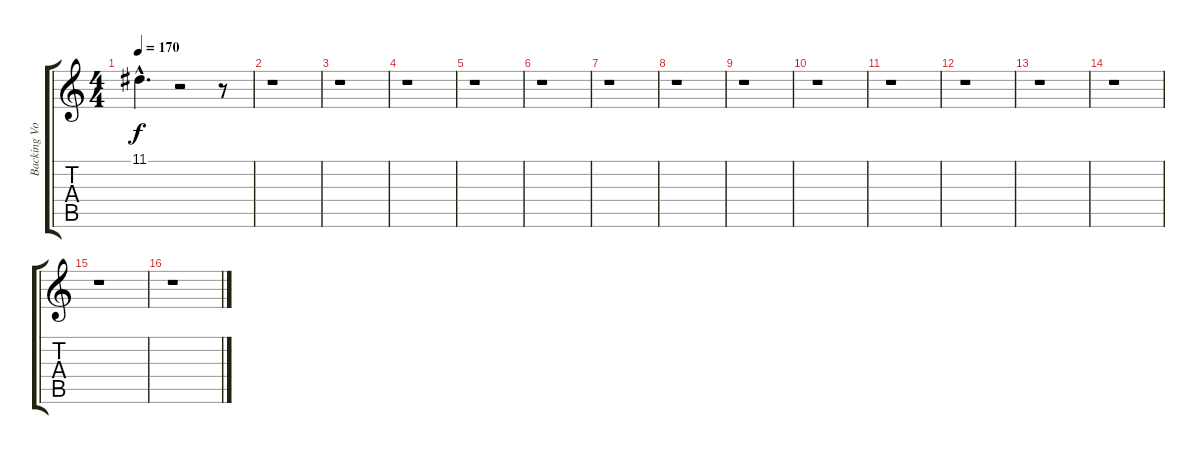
\track ("Backing Vocals Right" "Backing Vo") {instrument choiraahs}
\staff {score tabs}
\tuning (E4 B3 G3 D3 A2 E2) {hide}
\ts (4 4)
\tempo 170
\clef g2
\ks c
11.1{hac}.4{d dy f} r.2 r.8 |
r.1 |
r.1 |
r.1 |
r.1 |
r.1 |
r.1 |
r.1 |
r.1 |
r.1 |
r.1 |
r.1 |
r.1 |
r.1 |
r.1 |
r.1
